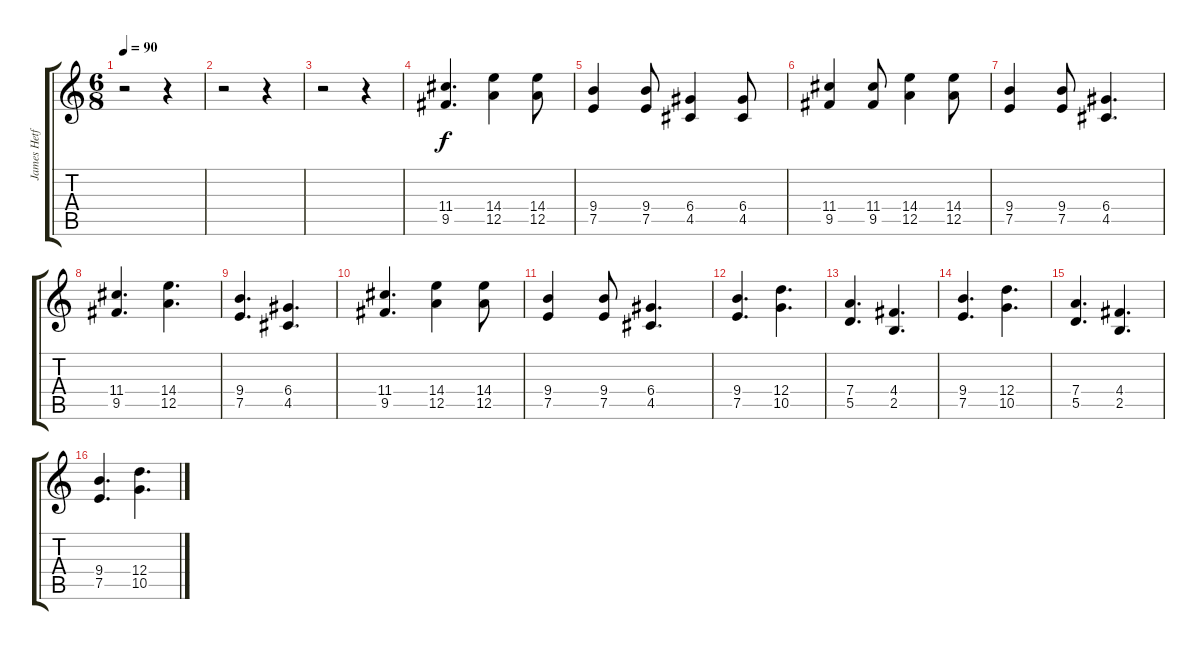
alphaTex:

\track ("James Hetfield" "James Hetf") {instrument distortionguitar}
\staff {score tabs}
\tuning (E4 B3 G3 D3 A2 E2) {hide}
\ts (6 8)
\tempo 90
\clef g2
\ks c
r.2{dy f} r.4 |
r.2 r.4 |
r.2 r.4 |
(11.4 9.5).4{d} (14.4 12.5).4 (14.4 12.5).8 |
(9.4 7.5).4 (9.4 7.5).8 (6.4 4.5).4 (6.4 4.5).8 |
(11.4 9.5).4 (11.4 9.5).8 (14.4 12.5).4 (14.4 12.5).8 |
(9.4 7.5).4 (9.4 7.5).8 (6.4 4.5).4{d} |
(11.4 9.5).4{d} (14.4 12.5).4{d} |
(9.4 7.5).4{d} (6.4 4.5).4{d} |
(11.4 9.5).4{d} (14.4 12.5).4 (14.4 12.5).8 |
(9.4 7.5).4 (9.4 7.5).8 (6.4 4.5).4{d} |
(9.4 7.5).4{d} (12.4 10.5).4{d} |
(7.4 5.5).4{d} (4.4 2.5).4{d} |
(9.4 7.5).4{d} (12.4 10.5).4{d} |
(7.4 5.5).4{d} (4.4 2.5).4{d} |
(9.4 7.5).4{d} (12.4 10.5).4{d}
